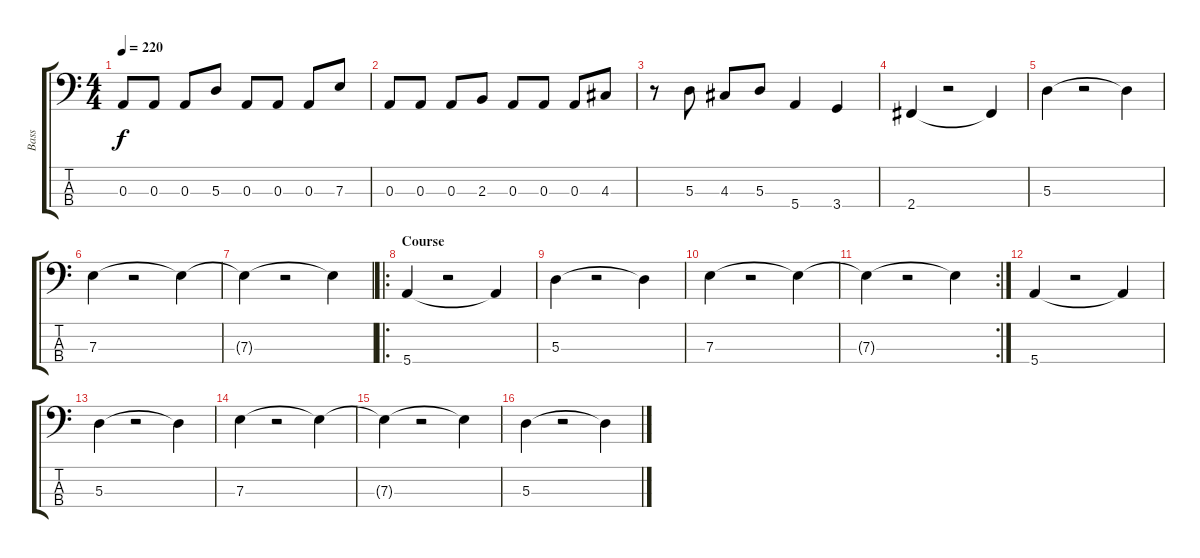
\track ("Bass" "Bass") {instrument electricbassfinger}
\staff {score tabs}
\tuning (G2 D2 A1 E1) {hide}
\ts (4 4)
\tempo 220
\clef f4
\ks c
0.3.8{dy f} 0.3.8 0.3.8 5.3.8 0.3.8 0.3.8 0.3.8 7.3.8 |
0.3.8 0.3.8 0.3.8 2.3.8 0.3.8 0.3.8 0.3.8 4.3.8 |
r.8 5.3.8 4.3.8 5.3.8 5.4.4 3.4.4 |
2.4.4 r.2 2.4{t}.4 |
5.3.4 r.2 5.3{t}.4 |
7.3.4 r.2 7.3{t}.4 |
7.3{t}.4 r.2 7.3{t}.4 |
\ro
\section ("" "Course")
5.4.4 r.2 5.4{t}.4 |
5.3.4 r.2 5.3{t}.4 |
7.3.4 r.2 7.3{t}.4 |
\rc 2
7.3{t}.4 r.2 7.3{t}.4 |
5.4.4 r.2 5.4{t}.4 |
5.3.4 r.2 5.3{t}.4 |
7.3.4 r.2 7.3{t}.4 |
7.3{t}.4 r.2 7.3{t}.4 |
5.3.4 r.2 5.3{t}.4
